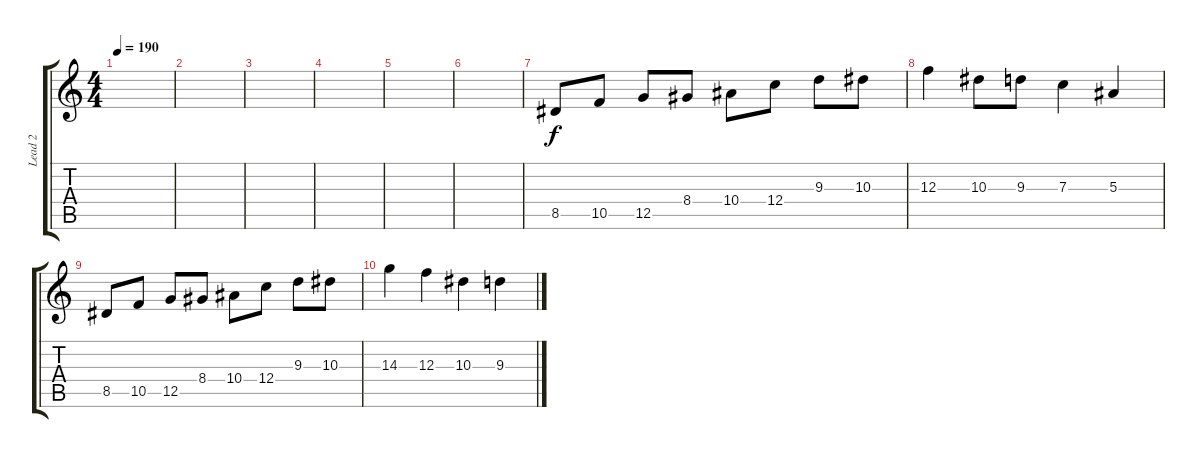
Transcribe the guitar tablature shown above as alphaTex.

\track ("Lead 2" "Lead 2") {instrument overdrivenguitar}
\staff {score tabs}
\tuning (D4 A3 F3 C3 G2 C2) {hide}
\ts (4 4)
\tempo 190
\clef g2
\ks c
|
|
|
|
|
|
8.5.8 10.5.8 12.5.8 8.4.8 10.4.8 12.4.8 9.3.8 10.3.8 |
12.3.4 10.3.8 9.3.8 7.3.4 5.3.4 |
8.5.8 10.5.8 12.5.8 8.4.8 10.4.8 12.4.8 9.3.8 10.3.8 |
14.3.4 12.3.4 10.3.4 9.3.4
